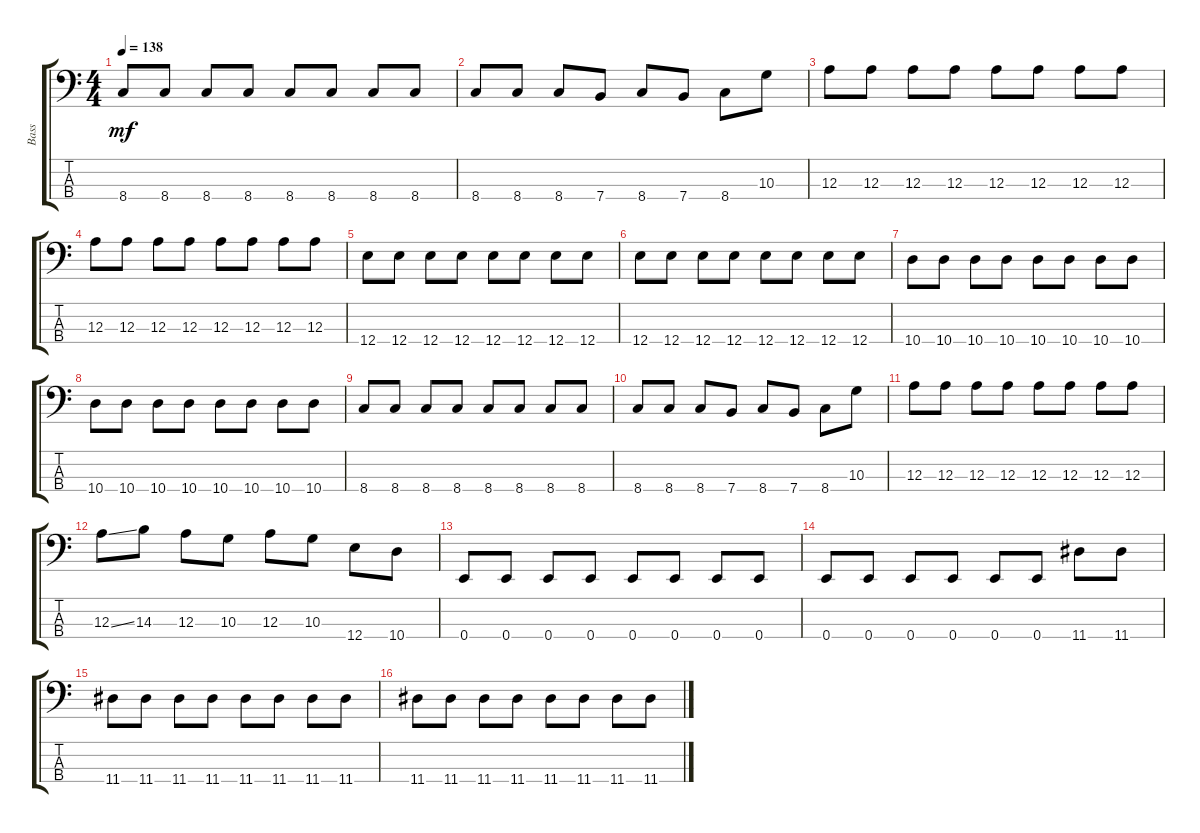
\track ("Bass" "Bass") {instrument electricbassfinger}
\staff {score tabs}
\tuning (G2 D2 A1 E1) {hide}
\ts (4 4)
\tempo 138
\clef f4
\ks c
8.4.8{dy mf} 8.4.8 8.4.8 8.4.8 8.4.8 8.4.8 8.4.8 8.4.8 |
8.4.8 8.4.8 8.4.8 7.4.8 8.4.8 7.4.8 8.4.8 10.3.8 |
12.3.8 12.3.8 12.3.8 12.3.8 12.3.8 12.3.8 12.3.8 12.3.8 |
12.3.8 12.3.8 12.3.8 12.3.8 12.3.8 12.3.8 12.3.8 12.3.8 |
12.4.8 12.4.8 12.4.8 12.4.8 12.4.8 12.4.8 12.4.8 12.4.8 |
12.4.8 12.4.8 12.4.8 12.4.8 12.4.8 12.4.8 12.4.8 12.4.8 |
10.4.8 10.4.8 10.4.8 10.4.8 10.4.8 10.4.8 10.4.8 10.4.8 |
10.4.8 10.4.8 10.4.8 10.4.8 10.4.8 10.4.8 10.4.8 10.4.8 |
8.4.8 8.4.8 8.4.8 8.4.8 8.4.8 8.4.8 8.4.8 8.4.8 |
8.4.8 8.4.8 8.4.8 7.4.8 8.4.8 7.4.8 8.4.8 10.3.8 |
12.3.8 12.3.8 12.3.8 12.3.8 12.3.8 12.3.8 12.3.8 12.3.8 |
12.3{ss}.8 14.3.8 12.3.8 10.3.8 12.3.8 10.3.8 12.4.8 10.4.8 |
0.4.8 0.4.8 0.4.8 0.4.8 0.4.8 0.4.8 0.4.8 0.4.8 |
0.4.8 0.4.8 0.4.8 0.4.8 0.4.8 0.4.8 11.4.8 11.4.8 |
11.4.8 11.4.8 11.4.8 11.4.8 11.4.8 11.4.8 11.4.8 11.4.8 |
11.4.8 11.4.8 11.4.8 11.4.8 11.4.8 11.4.8 11.4.8 11.4.8
